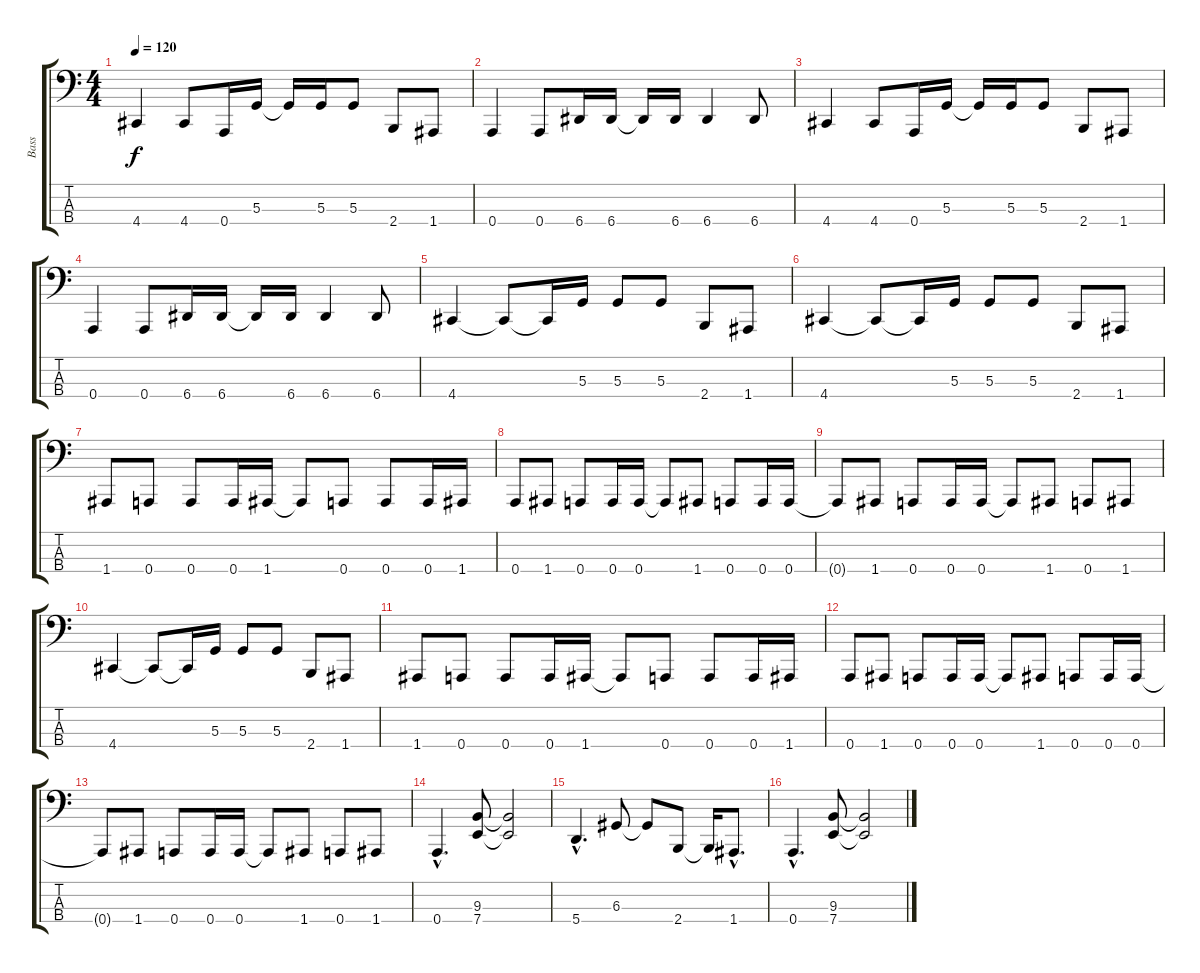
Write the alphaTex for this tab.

\track ("Bass" "Bass") {instrument electricbassfinger}
\staff {score tabs}
\tuning (C2 G1 D1 A0) {hide}
\ts (4 4)
\tempo 120
\clef f4
\ks c
4.4.4{dy f} 4.4.8 0.4.16 5.3.16 5.3{t}.16 5.3.16 5.3.8 2.4.8 1.4.8 |
0.4.4 0.4.8 6.4.16 6.4.16 6.4{t}.16 6.4.16 6.4.4 6.4.8 |
4.4.4 4.4.8 0.4.16 5.3.16 5.3{t}.16 5.3.16 5.3.8 2.4.8 1.4.8 |
0.4.4 0.4.8 6.4.16 6.4.16 6.4{t}.16 6.4.16 6.4.4 6.4.8 |
4.4.4 4.4{t}.8 4.4{t}.16 5.3.16 5.3.8 5.3.8 2.4.8 1.4.8 |
4.4.4 4.4{t}.8 4.4{t}.16 5.3.16 5.3.8 5.3.8 2.4.8 1.4.8 |
1.4.8 0.4.8 0.4.8 0.4.16 1.4.16 1.4{t}.8 0.4.8 0.4.8 0.4.16 1.4.16 |
0.4.8 1.4.8 0.4.8 0.4.16 0.4.16 0.4{t}.8 1.4.8 0.4.8 0.4.16 0.4.16 |
0.4{t}.8 1.4.8 0.4.8 0.4.16 0.4.16 0.4{t}.8 1.4.8 0.4.8 1.4.8 |
4.4.4 4.4{t}.8 4.4{t}.16 5.3.16 5.3.8 5.3.8 2.4.8 1.4.8 |
1.4.8 0.4.8 0.4.8 0.4.16 1.4.16 1.4{t}.8 0.4.8 0.4.8 0.4.16 1.4.16 |
0.4.8 1.4.8 0.4.8 0.4.16 0.4.16 0.4{t}.8 1.4.8 0.4.8 0.4.16 0.4.16 |
0.4{t}.8 1.4.8 0.4.8 0.4.16 0.4.16 0.4{t}.8 1.4.8 0.4.8 1.4.8 |
0.4{hac}.4{d} (9.3 7.4).8 (9.3{t} 7.4{t}).2 |
5.4{hac}.4{d} 6.3.8 6.3{t}.8 2.4.8 2.4{t}.16 1.4{hac}.8{d} |
0.4{hac}.4{d} (9.3 7.4).8 (9.3{t} 7.4{t}).2
